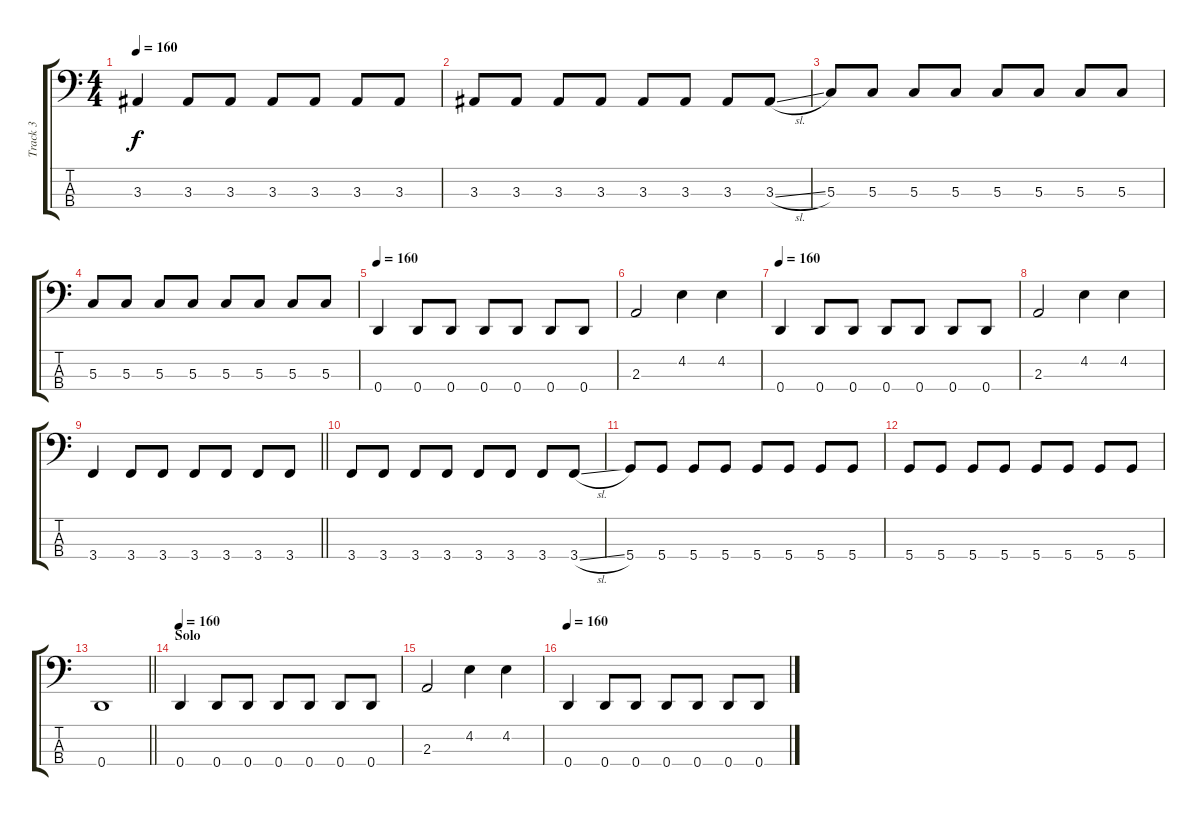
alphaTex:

\track ("Track 3" "Track 3") {instrument electricbassfinger}
\staff {score tabs}
\tuning (F2 C2 G1 D1) {hide}
\ts (4 4)
\tempo 160
\clef f4
\ks c
3.3.4{dy f} 3.3.8 3.3.8 3.3.8 3.3.8 3.3.8 3.3.8 |
3.3.8 3.3.8 3.3.8 3.3.8 3.3.8 3.3.8 3.3.8 3.3{sl}.8 |
5.3.8 5.3.8 5.3.8 5.3.8 5.3.8 5.3.8 5.3.8 5.3.8 |
5.3.8 5.3.8 5.3.8 5.3.8 5.3.8 5.3.8 5.3.8 5.3.8 |
\tempo 160
0.4.4 0.4.8 0.4.8 0.4.8 0.4.8 0.4.8 0.4.8 |
2.3.2 4.2.4 4.2.4 |
\tempo 160
0.4.4 0.4.8 0.4.8 0.4.8 0.4.8 0.4.8 0.4.8 |
2.3.2 4.2.4 4.2.4 |
\barLineRight lightlight
3.4.4 3.4.8 3.4.8 3.4.8 3.4.8 3.4.8 3.4.8 |
3.4.8 3.4.8 3.4.8 3.4.8 3.4.8 3.4.8 3.4.8 3.4{sl}.8 |
5.4.8 5.4.8 5.4.8 5.4.8 5.4.8 5.4.8 5.4.8 5.4.8 |
5.4.8 5.4.8 5.4.8 5.4.8 5.4.8 5.4.8 5.4.8 5.4.8 |
\barLineRight lightlight
0.4.1 |
\section ("" "Solo")
\tempo 160
0.4.4 0.4.8 0.4.8 0.4.8 0.4.8 0.4.8 0.4.8 |
2.3.2 4.2.4 4.2.4 |
\tempo 160
0.4.4 0.4.8 0.4.8 0.4.8 0.4.8 0.4.8 0.4.8
